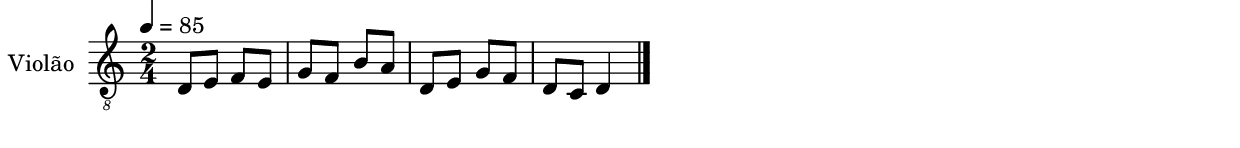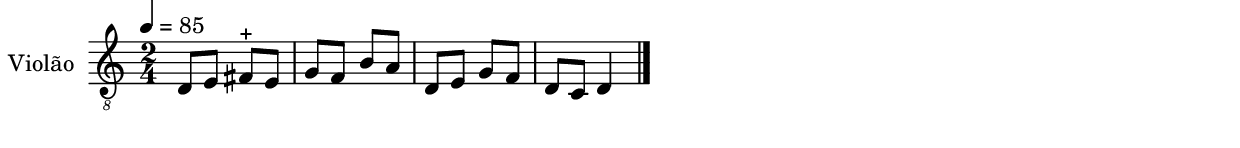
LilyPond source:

\version "2.18.2"

%{
BAHPM
Bateria de Avaliação da Habilidade de Percepção Musical
Item: 03_escala
Igual ou diferente: diferente
%}

%%% INFORMACOES PRE-MUSICA %%%

%%%%%%%%%%%%%
% SUBITEM A %
%%%%%%%%%%%%%


% Inserir nome do instrumento, andamento, compasso, clave

instrumentoNomeItemA = \set Staff.instrumentName ="Violão"
andamentoItemA = \tempo 4 = 85
compassoItemA = \time 2/4
clefItemA = \clef "G_8"


%%%%%%%%%%%%%
% SUBITEM B %
%%%%%%%%%%%%%

% Caso o exemplo seja igual, manter essa seção comentada
% Cada elemento possui um comentário anterior a ele para
% que seja removido somente o elemento diferenciado

% Inserir nome do instrumento, andamento, compasso, clave

instrumentoNomeItemB = \instrumentoNomeItemA
andamentoItemB = \andamentoItemA
compassoItemB = \compassoItemA
clefItemB = \clefItemA

%%%%%%%%%%
% MUSICA %
%%%%%%%%%%

musica = \relative c {
  d8 e
 \tag #'itemA { f }
 \tag #'itemB { fis-+ }
 e |
 g f b a |
 d, e g f |
 d c d4 \bar "|."
}

%%% Configuração de layout %%%

\include "lilypond-book-preamble.ly"

% desmarcar os itens abaixo para regular alinhamento de itens

\paper {
 ragged-right = ##f 
 line-width = 110\mm
}

%%% CONTEXTOS PARA CADA SUBITEM %%%

itemA = \score {
  \new Staff <<
    \instrumentoNomeItemA
    \andamentoItemA
    \compassoItemA
    \clefItemA
    \new Voice { 
      \keepWithTag #'itemA \musica
    }
  >>
}

itemB = \score {
  \new Staff <<
    \instrumentoNomeItemB
    \andamentoItemB
    \compassoItemB
    \clefItemB
    \new Voice { 
      \keepWithTag #'itemB \musica
    }
  >>
}



\itemA

% Desmarcar para incluir o subitem B

\itemB